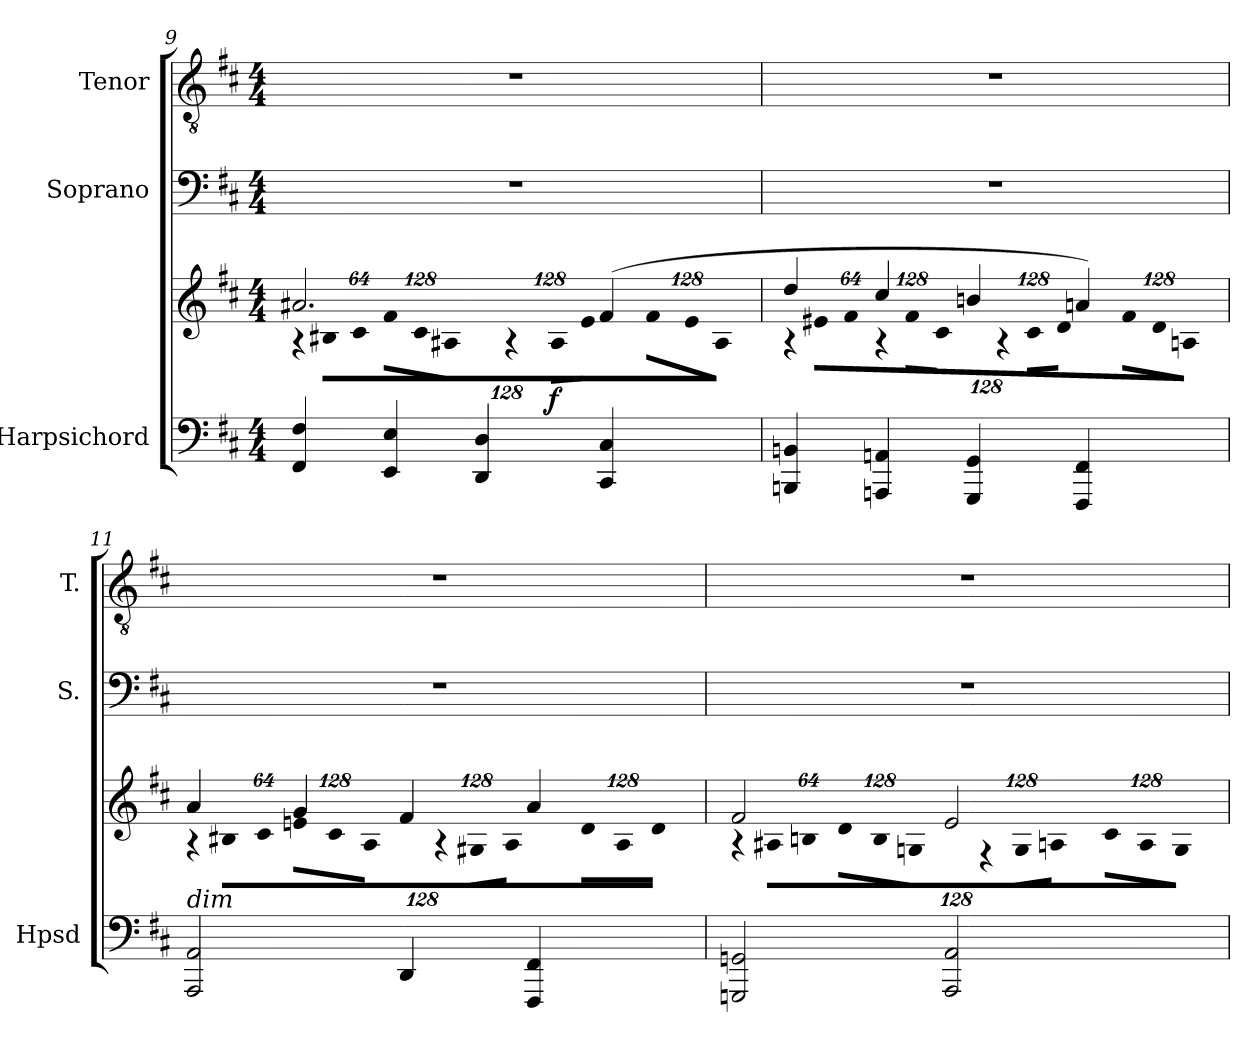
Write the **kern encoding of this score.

**kern	**kern	**dynam	**kern	**kern
*part3	*part3	*part3	*part2	*part1
*staff4	*staff3	*staff3/4	*staff2	*staff1
*I"Harpsichord	*	*	*I"Soprano	*I"Tenor
*I'Hpsd	*	*	*I'S.	*I'T.
!!LO:LB:g=z
*clefF4	*clefG2	*	*clefF4	*clefGv2
*	*	*	*	*ITrd7c12
*k[f#c#]	*k[f#c#]	*	*k[f#c#]	*k[f#c#]
*D:	*D:	*	*D:	*D:
*M4/4	*M4/4	*	*M4/4	*M4/4
=9	=9	=9	=9	=9
*	*^	*	*	*
*	*	*Xbrackettup	*	*	*
!	!	!LO:N:vis=8	!	!	!
*^	*	*	*	*	*
4FF#i/ 4F#i	2ryy	2.a#Xi/	1024%85r	.	1r	1r
!	!	!	!LO:N:vis=8	!	!	!
.	.	.	1024%85B#Xi\L	.	.	.
!	!	!	!LO:N:vis=8	!	!	!
.	.	.	512%43c#i\J	.	.	.
!	!	!	!LO:N:vis=8	!	!	!
4EEi/ 4Ei	.	.	1024%85f#i\L	.	.	.
!	!	!	!LO:N:vis=8	!	!	!
.	.	.	1024%85c#i\	.	.	.
!	!	!	!LO:N:vis=8	!	!	!
.	.	.	512%43A#Xi\J	.	.	.
!	!	!	!LO:N:vis=8	!	!	!
4DDi/ 4Di	8ryy	.	1024%85r	.	.	.
!	!	!	!LO:N:vis=8	!	!	!
.	.	.	1024%85A#i\L	.	.	.
.	32ryy	.	.	.	.	.
.	128ryy	.	.	.	.	.
.	4ryy	.	.	f	.	.
!	!	!	!LO:N:vis=8	!	!	!
.	.	.	512%43ei\J	.	.	.
!	!	!	!LO:N:vis=8	!	!	!
4CC#i/ 4C#i	.	(4f#i/	1024%85f#i\L	.	.	.
!	!	!	!LO:N:vis=8	!	!	!
.	.	.	1024%85ei\	.	.	.
.	16ryy	.	.	.	.	.
!	!	!	!LO:N:vis=8	!	!	!
.	.	.	512%43A#i\J	.	.	.
.	64.ryy	.	.	.	.	.
=10	=10	=10	=10	=10	=10	=10
!	!	!	!LO:N:vis=8	!	!	!
*v	*v	*	*	*	*	*
4BBBni/ 4BBni	4ddi/	1024%85r	.	1r	1r
!	!	!LO:N:vis=8	!	!	!
.	.	1024%85e#Xi\L	.	.	.
!	!	!LO:N:vis=8	!	!	!
.	.	512%43f#i\J	.	.	.
!	!	!LO:N:vis=8	!	!	!
4AAAni/ 4AAni	4cc#i/	1024%85r	.	.	.
!	!	!LO:N:vis=8	!	!	!
.	.	1024%85f#i\L	.	.	.
!	!	!LO:N:vis=8	!	!	!
.	.	512%43c#i\J	.	.	.
!	!	!LO:N:vis=8	!	!	!
4GGGi/ 4GGi	4bni/	1024%85r	.	.	.
!	!	!LO:N:vis=8	!	!	!
.	.	1024%85c#i\L	.	.	.
!	!	!LO:N:vis=8	!	!	!
.	.	512%43di\J	.	.	.
!	!	!LO:N:vis=8	!	!	!
4FFF#i/ 4FF#i	4ani/)	1024%85f#i\L	.	.	.
!	!	!LO:N:vis=8	!	!	!
.	.	1024%85di\	.	.	.
!	!	!LO:N:vis=8	!	!	!
.	.	512%43Ani\J	.	.	.
=11	=11	=11	=11	=11	=11
!LO:TX:a:i:t=dim	!	!	!	!	!
!	!	!LO:N:vis=8	!	!	!
2AAAi/ 2AAi	4ai/	1024%85r	.	1r	1r
!	!	!LO:N:vis=8	!	!	!
.	.	1024%85B#Xi\L	.	.	.
!	!	!LO:N:vis=8	!	!	!
.	.	512%43c#i\J	.	.	.
!	!	!LO:N:vis=8	!	!	!
.	4gi/	1024%85eni\L	.	.	.
!	!	!LO:N:vis=8	!	!	!
.	.	1024%85c#i\	.	.	.
!	!	!LO:N:vis=8	!	!	!
.	.	512%43Ai\J	.	.	.
!	!	!LO:N:vis=8	!	!	!
4DDi/	4f#i/	1024%85r	.	.	.
!	!	!LO:N:vis=8	!	!	!
.	.	1024%85G#Xi\L	.	.	.
!	!	!LO:N:vis=8	!	!	!
.	.	512%43Ai\J	.	.	.
!	!	!LO:N:vis=8	!	!	!
4FFF#i/ 4FF#i	4ai/	1024%85di\L	.	.	.
!	!	!LO:N:vis=8	!	!	!
.	.	1024%85Ai\	.	.	.
!	!	!LO:N:vis=8	!	!	!
.	.	512%43di\J	.	.	.
=12	=12	=12	=12	=12	=12
!	!	!LO:N:vis=8	!	!	!
2GGGni/ 2GGni	2f#i/	1024%85r	.	1r	1r
!	!	!LO:N:vis=8	!	!	!
.	.	1024%85A#Xi\L	.	.	.
!	!	!LO:N:vis=8	!	!	!
.	.	512%43Bni\J	.	.	.
!	!	!LO:N:vis=8	!	!	!
.	.	1024%85di\L	.	.	.
!	!	!LO:N:vis=8	!	!	!
.	.	1024%85Bi\	.	.	.
!	!	!LO:N:vis=8	!	!	!
.	.	512%43Gni\J	.	.	.
!	!	!LO:N:vis=8	!	!	!
2AAAi/ 2AAi	2ei/	1024%85r	.	.	.
!	!	!LO:N:vis=8	!	!	!
.	.	1024%85Gi\L	.	.	.
!	!	!LO:N:vis=8	!	!	!
.	.	512%43Ani\J	.	.	.
!	!	!LO:N:vis=8	!	!	!
.	.	1024%85c#i\L	.	.	.
!	!	!LO:N:vis=8	!	!	!
.	.	1024%85Ai\	.	.	.
!	!	!LO:N:vis=8	!	!	!
.	.	512%43Gi\J	.	.	.
*	*v	*v	*	*	*
=	=	=	=	=
*-	*-	*-	*-	*-
